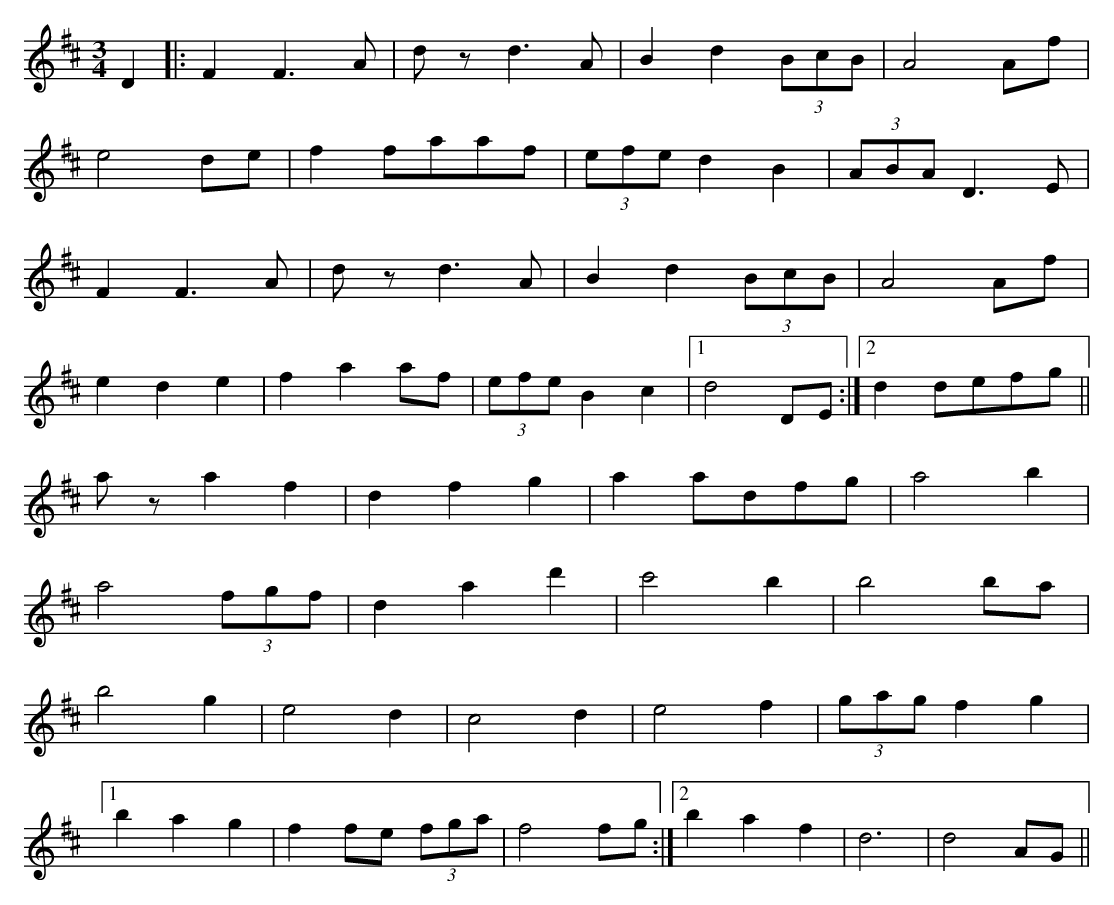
X:1
M:3/4
K:D
D2|:F2F3A|dzd3A|B2d2 (3BcB|A4Af|
e4de|f2faaf|(3efe d2B2|(3ABA D3E|
F2F3A|dzd3A|B2d2 (3BcB|A4Af|
e2d2e2|f2a2af|(3efe B2c2|1 d4 DE:|2 d2defg||
aza2f2|d2f2g2|a2adfg|a4b2|
a4 (3fgf|d2a2d'2|c'4b2|b4ba|
b4g2|e4d2|c4d2|e4f2|(3gag f2g2|
[1 b2a2g2|f2fe (3fga|f4fg:|2 b2a2f2|d6|d4AG||
